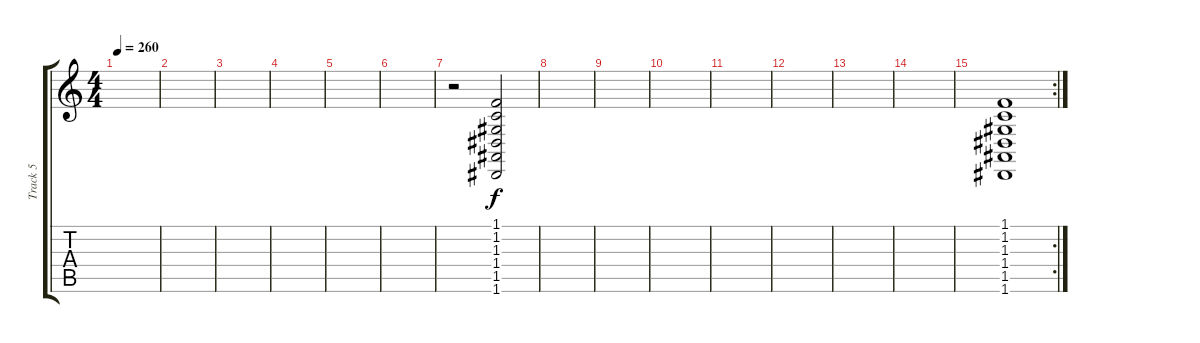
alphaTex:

\track ("Track 5" "Track 5") {instrument reversecymbal}
\staff {score tabs}
\tuning (E4 B3 G3 D3 A2 D2) {hide}
\ts (4 4)
\tempo 260
\clef g2
\ks c
|
|
|
|
|
|
r.2 (1.1 1.2 1.3 1.4 1.5 1.6).2 |
|
|
|
|
|
|
|
\rc 2
(1.1 1.2 1.3 1.4 1.5 1.6).1
